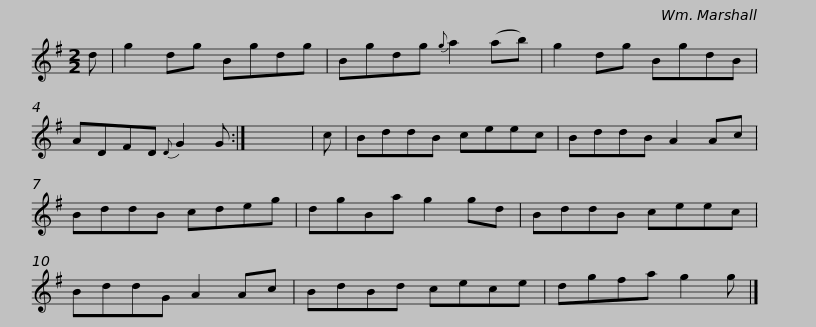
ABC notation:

X:1
L:1/8
M:2/2
I:linebreak $
K:G
V:1 treble
V:1
 d | g2 dg Bgdg | Bgdg{g} a2 (ab) | g2 dg BgdB | ADFD{D} G2 G :| %5
 x8 | c |$ BddB ceec | BddB A2 Ac | BddB cdeg | %10
 dgBa g2 gd | BddB ceec | BddG A2 Ac |$ BdBd cece | dgfa g2 g |] %15
